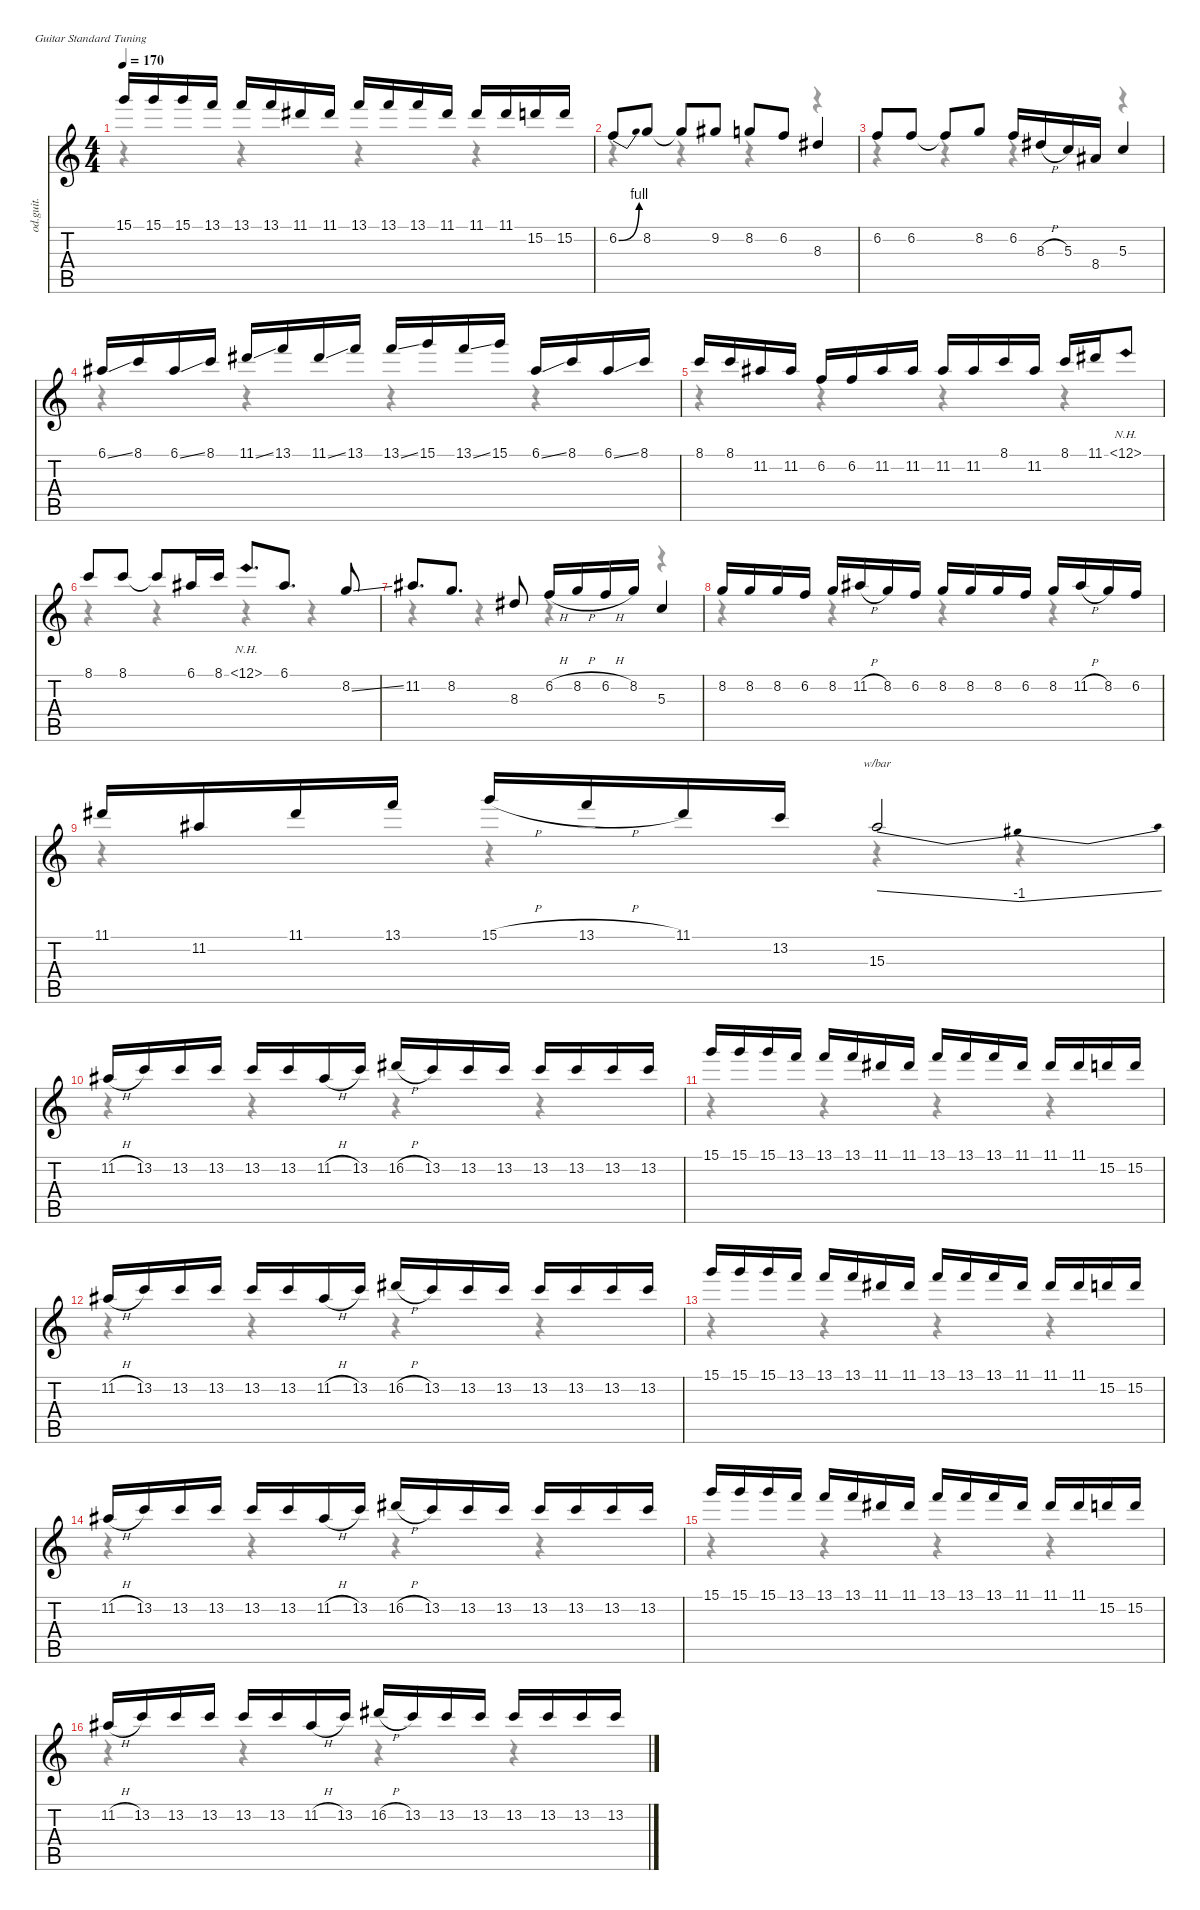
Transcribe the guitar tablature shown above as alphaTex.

\defaultSystemsLayout 4
\hideDynamics
\bracketExtendMode nobrackets
\otherSystemsTrackNameOrientation horizontal
\track ("Herman Li (Lead Guitar)" "od.guit.") {instrument overdrivenguitar}
\staff {score tabs}
\tuning (E4 B3 G3 D3 A2 E2)
\voice
\ts (4 4)
\tempo 170
\clef g2
\ks c
15.1.16{dy f beam Up} 15.1.16{beam Up} 15.1.16{beam Up} 13.1.16{beam Up} 13.1.16{beam Up} 13.1.16{beam Up} 11.1{acc #}.16{beam Up} 11.1{acc #}.16{beam Up} 13.1.16{beam Up} 13.1.16{beam Up} 13.1.16{beam Up} 11.1{acc #}.16{beam Up} 11.1{acc #}.16{beam Up} 11.1{acc #}.16{beam Up} 15.2.16{beam Up} 15.2.16{beam Up} |
6.2{be (bend 0 0 15 4)}.8{beam Up} 8.2.8{beam Up} 8.2{t}.8{beam Up} 9.2{acc #}.8{beam Up} 8.2.8{beam Up} 6.2.8{beam Up} 8.3{acc #}.4{beam Up} |
6.2.8{beam Up} 6.2.8{beam Up} 6.2{t}.8{beam Up} 8.2.8{beam Up} 6.2.16{beam Up} 8.3{h acc #}.16{beam Up} 5.3.16{beam Up} 8.4{acc #}.16{beam Up} 5.3.4{beam Up} |
6.1{ss acc #}.16{beam Up} 8.1.16{beam Up} 6.1{ss acc #}.16{beam Up} 8.1.16{beam Up} 11.1{ss acc #}.16{beam Up} 13.1.16{beam Up} 11.1{ss acc #}.16{beam Up} 13.1.16{beam Up} 13.1{ss}.16{beam Up} 15.1.16{beam Up} 13.1{ss}.16{beam Up} 15.1.16{beam Up} 6.1{ss acc #}.16{beam Up} 8.1.16{beam Up} 6.1{ss acc #}.16{beam Up} 8.1.16{beam Up} |
8.1.16{beam Up} 8.1.16{beam Up} 11.2{acc #}.16{beam Up} 11.2{acc #}.16{beam Up} 6.2.16{beam Up} 6.2.16{beam Up} 11.2{acc #}.16{beam Up} 11.2{acc #}.16{beam Up} 11.2{acc #}.16{beam Up} 11.2{acc #}.16{beam Up} 8.1.16{beam Up} 11.2{acc #}.16{beam Up} 8.1.16{beam Up} 11.1{acc #}.16{beam Up} 11.1{nh acc #}.8{beam Up} |
8.1.8{beam Up} 8.1.8{beam Up} 8.1{t}.8{beam Up} 6.1{acc #}.16{beam Up} 8.1.16{beam Up} 11.1{nh acc #}.8{d beam Up} 6.1{acc #}.8{d beam Up} 8.2{ss}.8{beam Up} |
11.2{acc #}.8{d beam Up} 8.2.8{d beam Up} 8.3{acc #}.8{beam Up} 6.2{h}.16{dy ff beam Up} 8.2{h}.16{beam Up} 6.2{h}.16{beam Up} 8.2.16{beam Up} 5.3.4{dy f beam Up} |
8.2.16{beam Up} 8.2.16{beam Up} 8.2.16{beam Up} 6.2.16{beam Up} 8.2.16{beam Up} 11.2{h acc #}.16{beam Up} 8.2.16{beam Up} 6.2.16{beam Up} 8.2.16{beam Up} 8.2.16{beam Up} 8.2.16{beam Up} 6.2.16{beam Up} 8.2.16{beam Up} 11.2{h acc #}.16{beam Up} 8.2.16{beam Up} 6.2.16{beam Up} |
11.1{acc #}.16{beam Up} 11.2{acc #}.16{beam Up} 11.1{acc #}.16{beam Up} 13.1.16{beam Up} 15.1{h}.16{beam Up} 13.1{h}.16{beam Up} 11.1{acc #}.16{beam Up} 13.2.16{beam Up} 15.3{acc #}.2{tbe (dip default 0 0 30 -4 60 0) beam Up} |
11.2{h acc #}.16{beam Up} 13.2.16{beam Up} 13.2.16{beam Up} 13.2.16{beam Up} 13.2.16{beam Up} 13.2.16{beam Up} 11.2{h acc #}.16{beam Up} 13.2.16{beam Up} 16.2{h acc #}.16{beam Up} 13.2.16{beam Up} 13.2.16{beam Up} 13.2.16{beam Up} 13.2.16{beam Up} 13.2.16{beam Up} 13.2.16{beam Up} 13.2.16{beam Up} |
15.1.16{beam Up} 15.1.16{beam Up} 15.1.16{beam Up} 13.1.16{beam Up} 13.1.16{beam Up} 13.1.16{beam Up} 11.1{acc #}.16{beam Up} 11.1{acc #}.16{beam Up} 13.1.16{beam Up} 13.1.16{beam Up} 13.1.16{beam Up} 11.1{acc #}.16{beam Up} 11.1{acc #}.16{beam Up} 11.1{acc #}.16{beam Up} 15.2.16{beam Up} 15.2.16{beam Up} |
11.2{h acc #}.16{beam Up} 13.2.16{beam Up} 13.2.16{beam Up} 13.2.16{beam Up} 13.2.16{beam Up} 13.2.16{beam Up} 11.2{h acc #}.16{beam Up} 13.2.16{beam Up} 16.2{h acc #}.16{beam Up} 13.2.16{beam Up} 13.2.16{beam Up} 13.2.16{beam Up} 13.2.16{beam Up} 13.2.16{beam Up} 13.2.16{beam Up} 13.2.16{beam Up} |
15.1.16{beam Up} 15.1.16{beam Up} 15.1.16{beam Up} 13.1.16{beam Up} 13.1.16{beam Up} 13.1.16{beam Up} 11.1{acc #}.16{beam Up} 11.1{acc #}.16{beam Up} 13.1.16{beam Up} 13.1.16{beam Up} 13.1.16{beam Up} 11.1{acc #}.16{beam Up} 11.1{acc #}.16{beam Up} 11.1{acc #}.16{beam Up} 15.2.16{beam Up} 15.2.16{beam Up} |
11.2{h acc #}.16{beam Up} 13.2.16{beam Up} 13.2.16{beam Up} 13.2.16{beam Up} 13.2.16{beam Up} 13.2.16{beam Up} 11.2{h acc #}.16{beam Up} 13.2.16{beam Up} 16.2{h acc #}.16{beam Up} 13.2.16{beam Up} 13.2.16{beam Up} 13.2.16{beam Up} 13.2.16{beam Up} 13.2.16{beam Up} 13.2.16{beam Up} 13.2.16{beam Up} |
15.1.16{beam Up} 15.1.16{beam Up} 15.1.16{beam Up} 13.1.16{beam Up} 13.1.16{beam Up} 13.1.16{beam Up} 11.1{acc #}.16{beam Up} 11.1{acc #}.16{beam Up} 13.1.16{beam Up} 13.1.16{beam Up} 13.1.16{beam Up} 11.1{acc #}.16{beam Up} 11.1{acc #}.16{beam Up} 11.1{acc #}.16{beam Up} 15.2.16{beam Up} 15.2.16{beam Up} |
11.2{h acc #}.16{beam Up} 13.2.16{beam Up} 13.2.16{beam Up} 13.2.16{beam Up} 13.2.16{beam Up} 13.2.16{beam Up} 11.2{h acc #}.16{beam Up} 13.2.16{beam Up} 16.2{h acc #}.16{beam Up} 13.2.16{beam Up} 13.2.16{beam Up} 13.2.16{beam Up} 13.2.16{beam Up} 13.2.16{beam Up} 13.2.16{beam Up} 13.2.16{beam Up}
\voice
\clef g2
\ottava regular
\simile none
\ks c
r.4{dy mf beam Down} r.4{beam Down} r.4{beam Down} r.4{beam Down} |
r.4{beam Down} r.4{beam Down} r.4{beam Down} r.4{beam Down} |
r.4{beam Down} r.4{beam Down} r.4{beam Down} r.4{beam Down} |
r.4{beam Down} r.4{beam Down} r.4{beam Down} r.4{beam Down} |
r.4{beam Down} r.4{beam Down} r.4{beam Down} r.4{beam Down} |
r.4{beam Down} r.4{beam Down} r.4{beam Down} r.4{beam Down} |
r.4{beam Down} r.4{beam Down} r.4{beam Down} r.4{beam Down} |
r.4{beam Down} r.4{beam Down} r.4{beam Down} r.4{beam Down} |
r.4{beam Down} r.4{beam Down} r.4{beam Down} r.4{beam Down} |
r.4{beam Down} r.4{beam Down} r.4{beam Down} r.4{beam Down} |
r.4{beam Down} r.4{beam Down} r.4{beam Down} r.4{beam Down} |
r.4{beam Down} r.4{beam Down} r.4{beam Down} r.4{beam Down} |
r.4{beam Down} r.4{beam Down} r.4{beam Down} r.4{beam Down} |
r.4{beam Down} r.4{beam Down} r.4{beam Down} r.4{beam Down} |
r.4{beam Down} r.4{beam Down} r.4{beam Down} r.4{beam Down} |
r.4{beam Down} r.4{beam Down} r.4{beam Down} r.4{beam Down}
